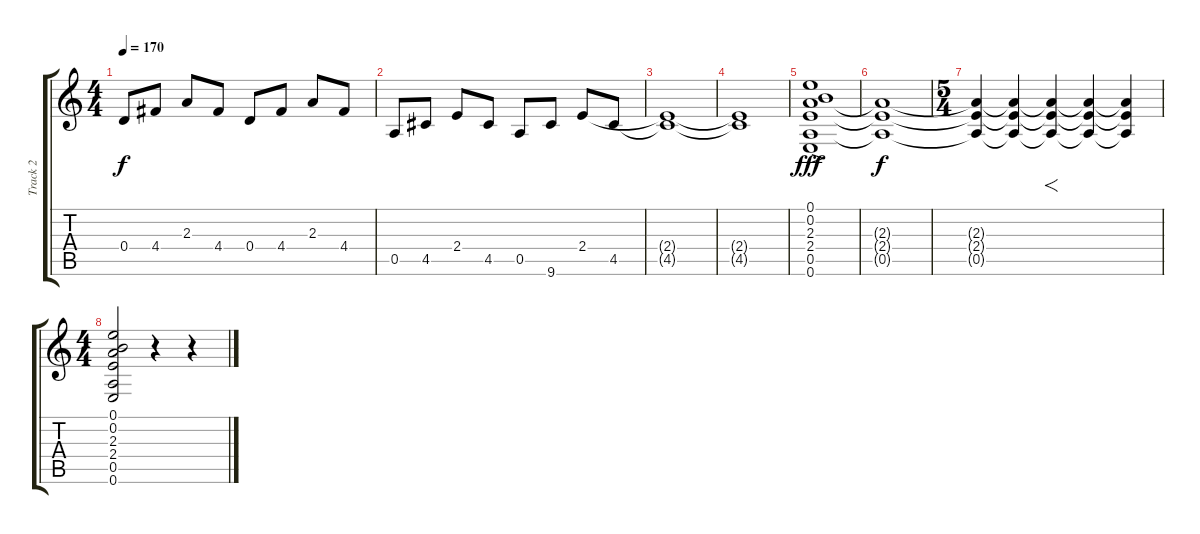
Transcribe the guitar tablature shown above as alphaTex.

\track ("Track 2" "Track 2") {instrument distortionguitar}
\staff {score tabs}
\tuning (E4 B3 G3 D3 A2 E2) {hide}
\ts (4 4)
\tempo 170
\clef g2
\ks c
0.4.8{dy f} 4.4.8 2.3.8 4.4.8 0.4.8 4.4.8 2.3.8 4.4.8 |
0.5.8 4.5.8 2.4.8 4.5.8 0.5.8 9.6.8 2.4.8 4.5.8 |
(2.4{t} 4.5{t}).1 |
(2.4{t} 4.5{t}).1 |
(0.1 0.2 2.3{ac} 2.4 0.5 0.6).1{dy fff} |
(2.3{t} 2.4{t} 0.5{t}).1{dy f} |
\ts (5 4)
(2.3{t} 2.4{t} 0.5{t}).4 (2.3{t} 2.4{t} 0.5{t}).4 (2.3{t} 2.4{t} 0.5{t}).4{f} (2.3{t} 2.4{t} 0.5{t}).4 (2.3{t} 2.4{t} 0.5{t}).4 |
\ts (4 4)
(0.1 0.2 2.3 2.4 0.5 0.6).2 r.4 r.4
